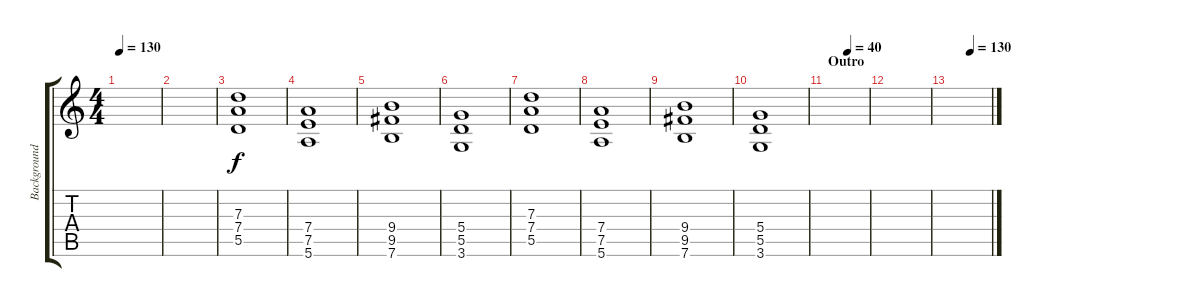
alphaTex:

\track ("Background Guitar" "Background") {instrument distortionguitar}
\staff {score tabs}
\tuning (E4 B3 G3 D3 A2 E2) {hide}
\ts (4 4)
\tempo 130
\clef g2
\ks c
|
|
(7.3 7.4 5.5).1 |
(7.4 7.5 5.6).1 |
(9.4 9.5 7.6).1 |
(5.4 5.5 3.6).1 |
(7.3 7.4 5.5).1 |
(7.4 7.5 5.6).1 |
(9.4 9.5 7.6).1 |
(5.4 5.5 3.6).1{volume 2} |
\section ("" "Outro")
\tempo (40 0.5)
|
|
\tempo (130 0.5)
